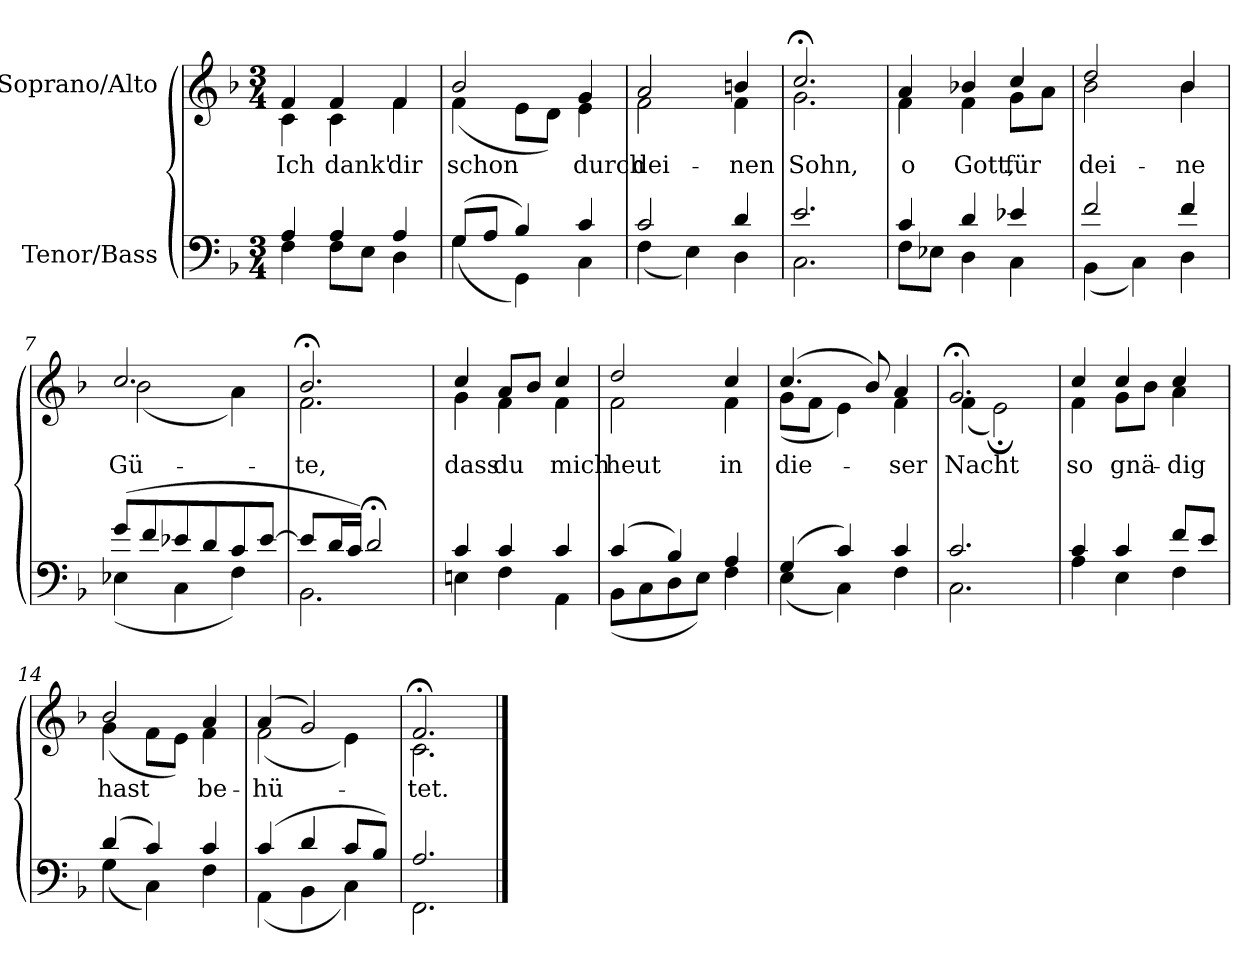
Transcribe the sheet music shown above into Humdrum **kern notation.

**kern	**kern	**text
*part2	*part1	*part1
*staff2	*staff1	*staff1
*I"Tenor/Bass	*I"Soprano/Alto	*
*clefF4	*clefG2	*
*k[b-]	*k[b-]	*
*M3/4	*M3/4	*
=1	=1	=1
*^	*	*
!	!	!	!LO:LY:b
*	*	*^	*
4A/	4F\	4f/	4c\	Ich
!	!	!	!	!LO:LY:b
4A/	8F\L	4f/	4c\	dank'
.	8E\J	.	.	.
!	!	!	!	!LO:LY:b
4A/	4D\	4f/	4f\	dir
=2	=2	=2	=2	=2
!	!	!	!	!LO:LY:b
(8G/L	(4G\	2b-/	(4f\	schon
8A/J	.	.	.	.
4B-/)	4GG\)	.	8e\L	.
.	.	.	8d\J)	.
!	!	!	!	!LO:LY:b
4c/	4C\	4g/	4e\	durch
=3	=3	=3	=3	=3
!	!	!	!	!LO:LY:b
2c/	(4F\	2a/	2f\	dei-
.	4E\)	.	.	.
!	!	!	!	!LO:LY:b
4d/	4D\	4bn/	4f\	-nen
=4	=4	=4	=4	=4
!	!	!	!	!LO:LY:b
2.e/	2.C\	2.cc;</	2.g\	Sohn,
=5	=5	=5	=5	=5
!	!	!	!	!LO:LY:b
4c/	8F\L	4a/	4f\	o
.	8E-X\J	.	.	.
!	!	!	!	!LO:LY:b
4d/	4D\	4b-X/	4f\	Gott,
!	!	!	!	!LO:LY:b
4e-X/	4C\	4cc/	8g\L	für
.	.	.	8a\J	.
!!LO:LB:g=z	!!
=6	=6	=6	=6	=6
!	!	!	!	!LO:LY:b
2f/	(4BB-\	2dd/	2b-\	dei-
.	4C\)	.	.	.
!	!	!	!	!LO:LY:b
4f/	4D\	4b-/	4b-\	-ne
=7	=7	=7	=7	=7
!	!	!	!	!LO:LY:b
(8g/L	(4E-X\	2.cc/	(2b-\	Gü-
8f/	.	.	.	.
8e-X/	4C\	.	.	.
8d/	.	.	.	.
8c/	4F\)	.	4a\)	.
[8e-/J	.	.	.	.
=8	=8	=8	=8	=8
!	!	!	!	!LO:LY:b
8e-/L]	2.BB-\	2.b-;</	2.f\	te,
16d/L	.	.	.	.
16c/JJ)	.	.	.	.
2d;</	.	.	.	.
=9	=9	=9	=9	=9
!	!	!	!	!LO:LY:b
4c/	4En\	4cc/	4g\	dass
!	!	!	!	!LO:LY:b
4c/	4F\	8a/L	4f\	du
.	.	8b-/J	.	.
!	!	!	!	!LO:LY:b
4c/	4AA\	4cc/	4f\	mich
=10	=10	=10	=10	=10
!	!	!	!	!LO:LY:b
(4c/	(8BB-\L	2dd/	2f\	heut
.	8C\	.	.	.
4B-/)	8D\	.	.	.
.	8E\J)	.	.	.
!	!	!	!	!LO:LY:b
4A/	4F\	4cc/	4f\	in
!!LO:LB:g=z	!!
=11	=11	=11	=11	=11
!	!	!	!	!LO:LY:b
(4G/	(4E\	(4.cc/	(8g\L	die-
.	.	.	8f\J	.
4c/)	4C\)	.	4e\)	.
.	.	8b-/)	.	.
!	!	!	!	!LO:LY:b
4c/	4F\	4a/	4f\	-ser
=12	=12	=12	=12	=12
!	!	!	!	!LO:LY:b
2.c/	2.C\	2.g;</	(4f\	Nacht
.	.	.	2e;\)	.
=13	=13	=13	=13	=13
!	!	!	!	!LO:LY:b
4c/	4A\	4cc/	4f\	so
!	!	!	!	!LO:LY:b
4c/	4E\	4cc/	8g\L	gnä-
.	.	.	8b-\J	.
!	!	!	!	!LO:LY:b
8f/L	4F\	4cc/	4a\	-dig
8e/J	.	.	.	.
=14	=14	=14	=14	=14
!	!	!	!	!LO:LY:b
(4d/	(4G\	2b-/	(4g\	hast
4c/)	4C\)	.	8f\L	.
.	.	.	8e\J)	.
!	!	!	!	!LO:LY:b
4c/	4F\	4a/	4f\	be-
=15	=15	=15	=15	=15
!	!	!	!	!LO:LY:b
(4c/	(4AA\	(4a/	(2f\	-hü-
4d/	4BB-\	2g/)	.	.
8c/L	4C\)	.	4e\)	.
8B-/J)	.	.	.	.
=16	=16	=16	=16	=16
!	!	!	!	!LO:LY:b
2.A/	2.FF\	2.f;</	2.c\	-tet.
*v	*v	*	*	*
*	*v	*v	*
==	==	==
*-	*-	*-
